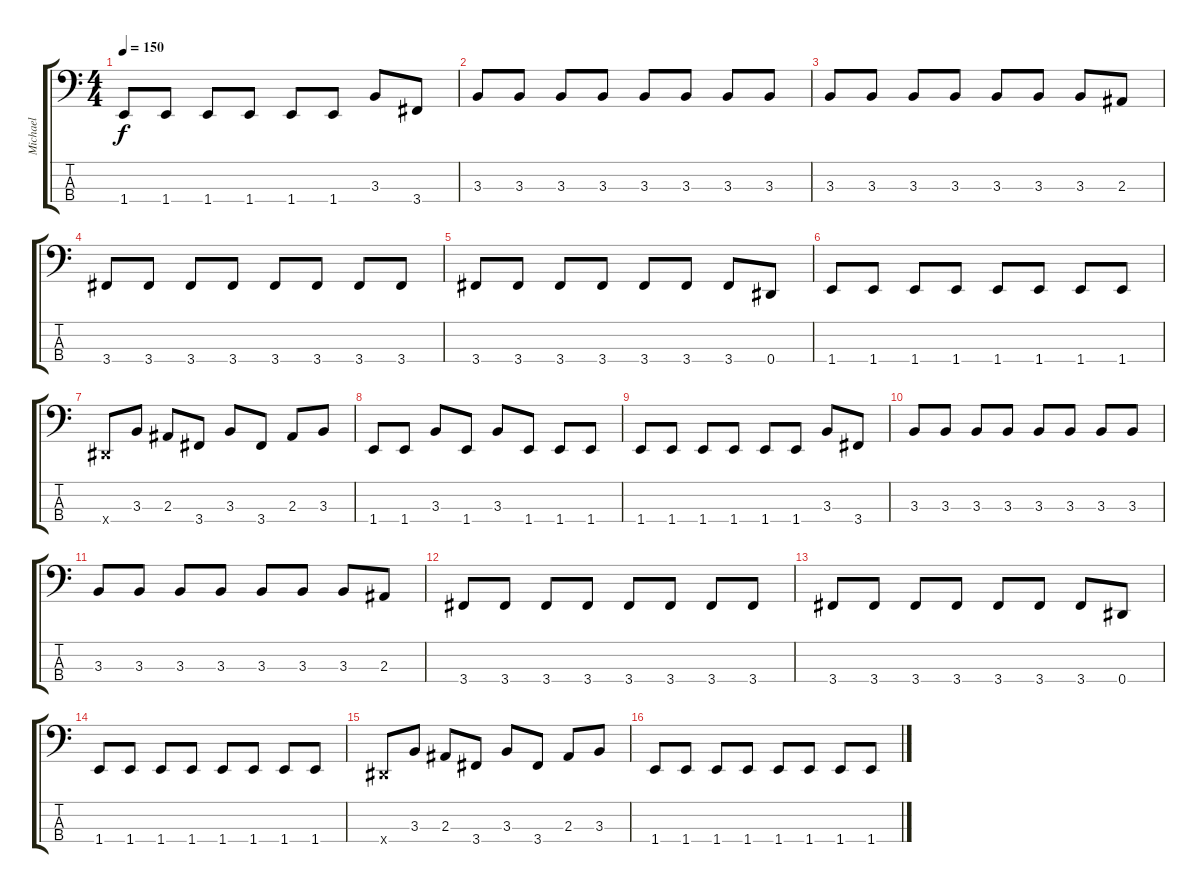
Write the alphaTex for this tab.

\track ("Michael" "Michael") {instrument electricbassfinger}
\staff {score tabs}
\tuning (Gb2 Db2 Ab1 Eb1) {hide}
\ts (4 4)
\tempo 150
\clef f4
\ks c
1.4.8{dy f} 1.4.8 1.4.8 1.4.8 1.4.8 1.4.8 3.3.8 3.4.8 |
3.3.8 3.3.8 3.3.8 3.3.8 3.3.8 3.3.8 3.3.8 3.3.8 |
3.3.8 3.3.8 3.3.8 3.3.8 3.3.8 3.3.8 3.3.8 2.3.8 |
3.4.8 3.4.8 3.4.8 3.4.8 3.4.8 3.4.8 3.4.8 3.4.8 |
3.4.8 3.4.8 3.4.8 3.4.8 3.4.8 3.4.8 3.4.8 0.4.8 |
1.4.8 1.4.8 1.4.8 1.4.8 1.4.8 1.4.8 1.4.8 1.4.8 |
0.4{x}.8 3.3.8 2.3.8 3.4.8 3.3.8 3.4.8 2.3.8 3.3.8 |
1.4.8 1.4.8 3.3.8 1.4.8 3.3.8 1.4.8 1.4.8 1.4.8 |
1.4.8 1.4.8 1.4.8 1.4.8 1.4.8 1.4.8 3.3.8 3.4.8 |
3.3.8 3.3.8 3.3.8 3.3.8 3.3.8 3.3.8 3.3.8 3.3.8 |
3.3.8 3.3.8 3.3.8 3.3.8 3.3.8 3.3.8 3.3.8 2.3.8 |
3.4.8 3.4.8 3.4.8 3.4.8 3.4.8 3.4.8 3.4.8 3.4.8 |
3.4.8 3.4.8 3.4.8 3.4.8 3.4.8 3.4.8 3.4.8 0.4.8 |
1.4.8 1.4.8 1.4.8 1.4.8 1.4.8 1.4.8 1.4.8 1.4.8 |
0.4{x}.8 3.3.8 2.3.8 3.4.8 3.3.8 3.4.8 2.3.8 3.3.8 |
1.4.8 1.4.8 1.4.8 1.4.8 1.4.8 1.4.8 1.4.8 1.4.8
